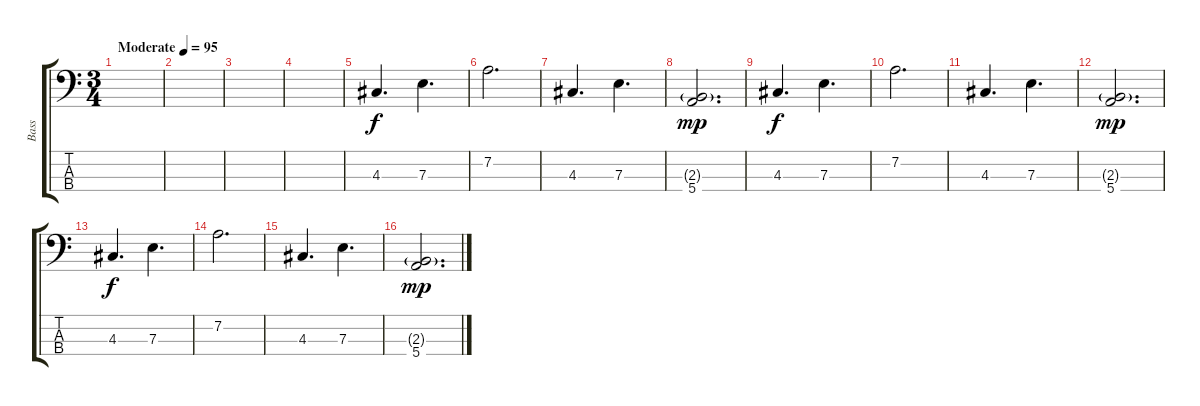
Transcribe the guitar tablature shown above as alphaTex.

\track ("Bass" "Bass") {instrument electricbassfinger}
\staff {score tabs}
\tuning (G2 D2 A1 E1) {hide}
\ts (3 4)
\tempo (95 "Moderate")
\clef f4
\ks c
|
|
|
|
4.3.4{d volume 12} 7.3.4{d} |
7.2.2{d} |
4.3.4{d} 7.3.4{d} |
(2.3{g} 5.4).2{d dy mp} |
4.3.4{d dy f volume 16} 7.3.4{d} |
7.2.2{d} |
4.3.4{d} 7.3.4{d} |
(2.3{g} 5.4).2{d dy mp} |
4.3.4{d dy f} 7.3.4{d} |
7.2.2{d} |
4.3.4{d} 7.3.4{d} |
(2.3{g} 5.4).2{d dy mp}
